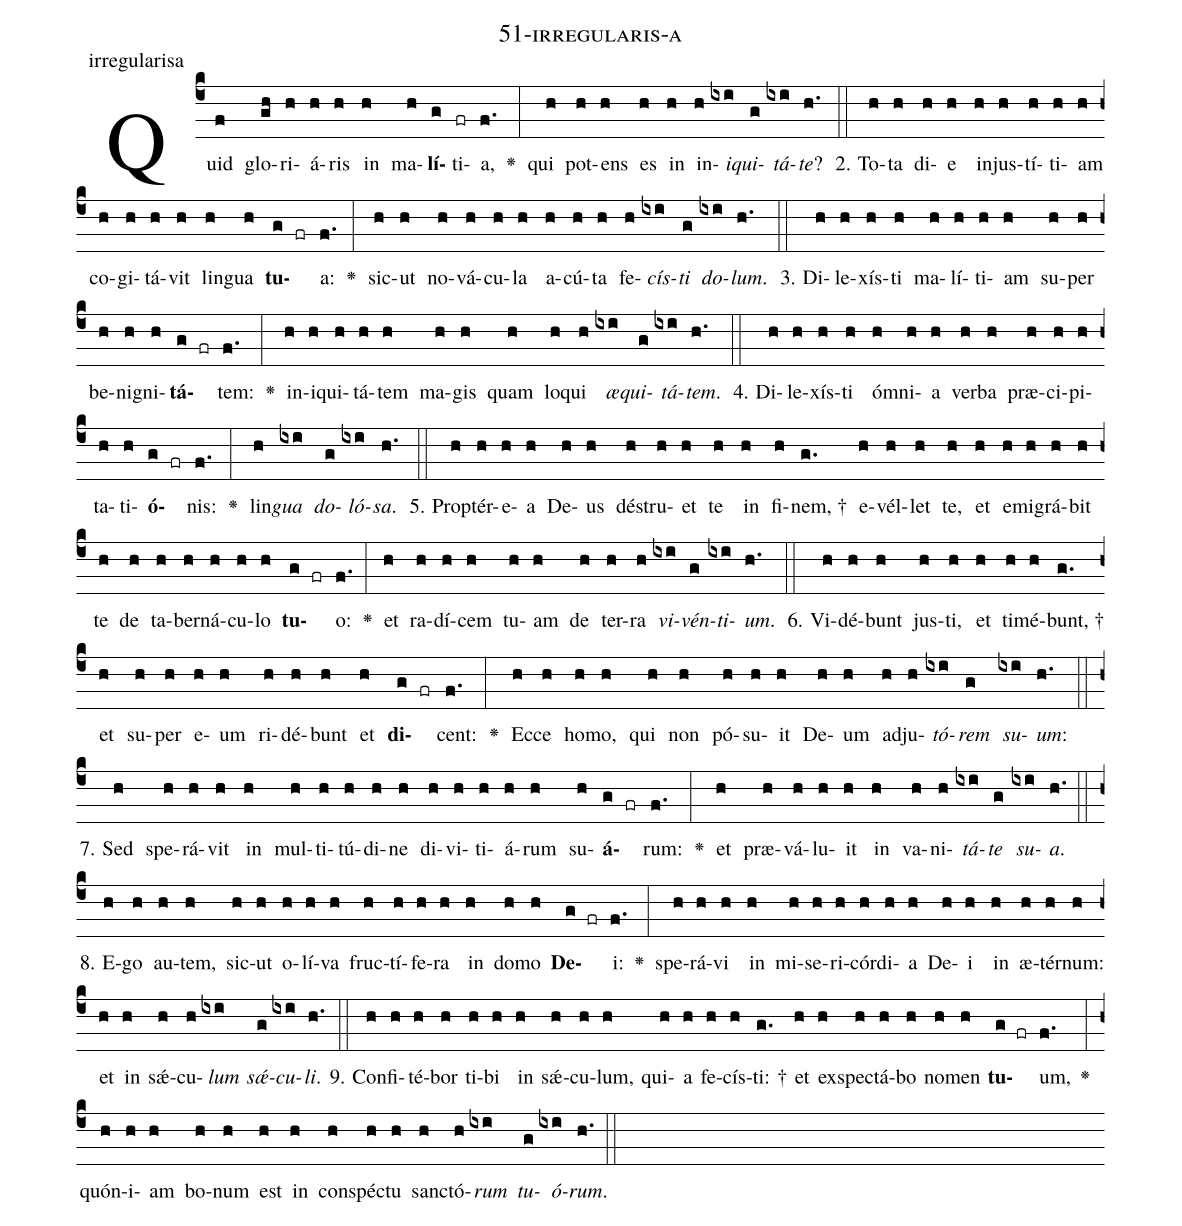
name: 51-irregularis-a;
annotation: irregularisa;
%%
(c4)Quid(f) glo(gh)ri(h)á(h)ris(h) in(h) ma(h)<b>lí</b>(g)ti(fr)a,(f.) <v>\greheightstar</v>(:) qui(h) pot(h)ens(h) es(h) in(h) in(h)<i>i</i>(ixi)<i>qui</i>(g)<i>tá</i>(ixi)<i>te</i>?(h.) (::)
2. To(h)ta(h) di(h)e(h) in(h)jus(h)tí(h)ti(h)am(h) co(h)gi(h)tá(h)vit(h) lin(h)gua(h) <b>tu</b>(g fr)a:(f.) <v>\greheightstar</v>(:) sic(h)ut(h) no(h)vá(h)cu(h)la(h) a(h)cú(h)ta(h) fe(h)<i>cís</i>(ixi)<i>ti</i>(g) <i>do</i>(ixi)<i>lum</i>.(h.) (::)
3. Di(h)le(h)xís(h)ti(h) ma(h)lí(h)ti(h)am(h) su(h)per(h) be(h)ni(h)gni(h)<b>tá</b>(g fr)tem:(f.) <v>\greheightstar</v>(:) in(h)i(h)qui(h)tá(h)tem(h) ma(h)gis(h) quam(h) lo(h)qui(h) <i>æ</i>(ixi)<i>qui</i>(g)<i>tá</i>(ixi)<i>tem</i>.(h.) (::)
4. Di(h)le(h)xís(h)ti(h) óm(h)ni(h)a(h) ver(h)ba(h) præ(h)ci(h)pi(h)ta(h)ti(h)<b>ó</b>(g fr)nis:(f.) <v>\greheightstar</v>(:) lin(h)<i>gua</i>(ixi) <i>do</i>(g)<i>ló</i>(ixi)<i>sa</i>.(h.) (::)
5. Prop(h)tér(h)e(h)a(h) De(h)us(h) dé(h)stru(h)et(h) te(h) in(h) fi(h)nem, †(g.) e(h)vél(h)let(h) te,(h) et(h) e(h)mi(h)grá(h)bit(h) te(h) de(h) ta(h)ber(h)ná(h)cu(h)lo(h) <b>tu</b>(g fr)o:(f.) <v>\greheightstar</v>(:) et(h) ra(h)dí(h)cem(h) tu(h)am(h) de(h) ter(h)ra(h) <i>vi</i>(ixi)<i>vén</i>(g)<i>ti</i>(ixi)<i>um</i>.(h.) (::)
6. Vi(h)dé(h)bunt(h) jus(h)ti,(h) et(h) ti(h)mé(h)bunt, †(g.) et(h) su(h)per(h) e(h)um(h) ri(h)dé(h)bunt(h) et(h) <b>di</b>(g fr)cent:(f.) <v>\greheightstar</v>(:) Ec(h)ce(h) ho(h)mo,(h) qui(h) non(h) pó(h)su(h)it(h) De(h)um(h) ad(h)ju(h)<i>tó</i>(ixi)<i>rem</i>(g) <i>su</i>(ixi)<i>um</i>:(h.) (::)
7. Sed(h) spe(h)rá(h)vit(h) in(h) mul(h)ti(h)tú(h)di(h)ne(h) di(h)vi(h)ti(h)á(h)rum(h) su(h)<b>á</b>(g fr)rum:(f.) <v>\greheightstar</v>(:) et(h) præ(h)vá(h)lu(h)it(h) in(h) va(h)ni(h)<i>tá</i>(ixi)<i>te</i>(g) <i>su</i>(ixi)<i>a</i>.(h.) (::)
8. E(h)go(h) au(h)tem,(h) sic(h)ut(h) o(h)lí(h)va(h) fruc(h)tí(h)fe(h)ra(h) in(h) do(h)mo(h) <b>De</b>(g fr)i:(f.) <v>\greheightstar</v>(:) spe(h)rá(h)vi(h) in(h) mi(h)se(h)ri(h)cór(h)di(h)a(h) De(h)i(h) in(h) æ(h)tér(h)num:(h) et(h) in(h) sǽ(h)cu(h)<i>lum</i>(ixi) <i>sǽ</i>(g)<i>cu</i>(ixi)<i>li</i>.(h.) (::)
9. Con(h)fi(h)té(h)bor(h) ti(h)bi(h) in(h) sǽ(h)cu(h)lum,(h) qui(h)a(h) fe(h)cís(h)ti: †(g.) et(h) ex(h)spec(h)tá(h)bo(h) no(h)men(h) <b>tu</b>(g fr)um,(f.) <v>\greheightstar</v>(:) quón(h)i(h)am(h) bo(h)num(h) est(h) in(h) con(h)spéc(h)tu(h) sanc(h)tó(h)<i>rum</i>(ixi) <i>tu</i>(g)<i>ó</i>(ixi)<i>rum</i>.(h.) (::)
